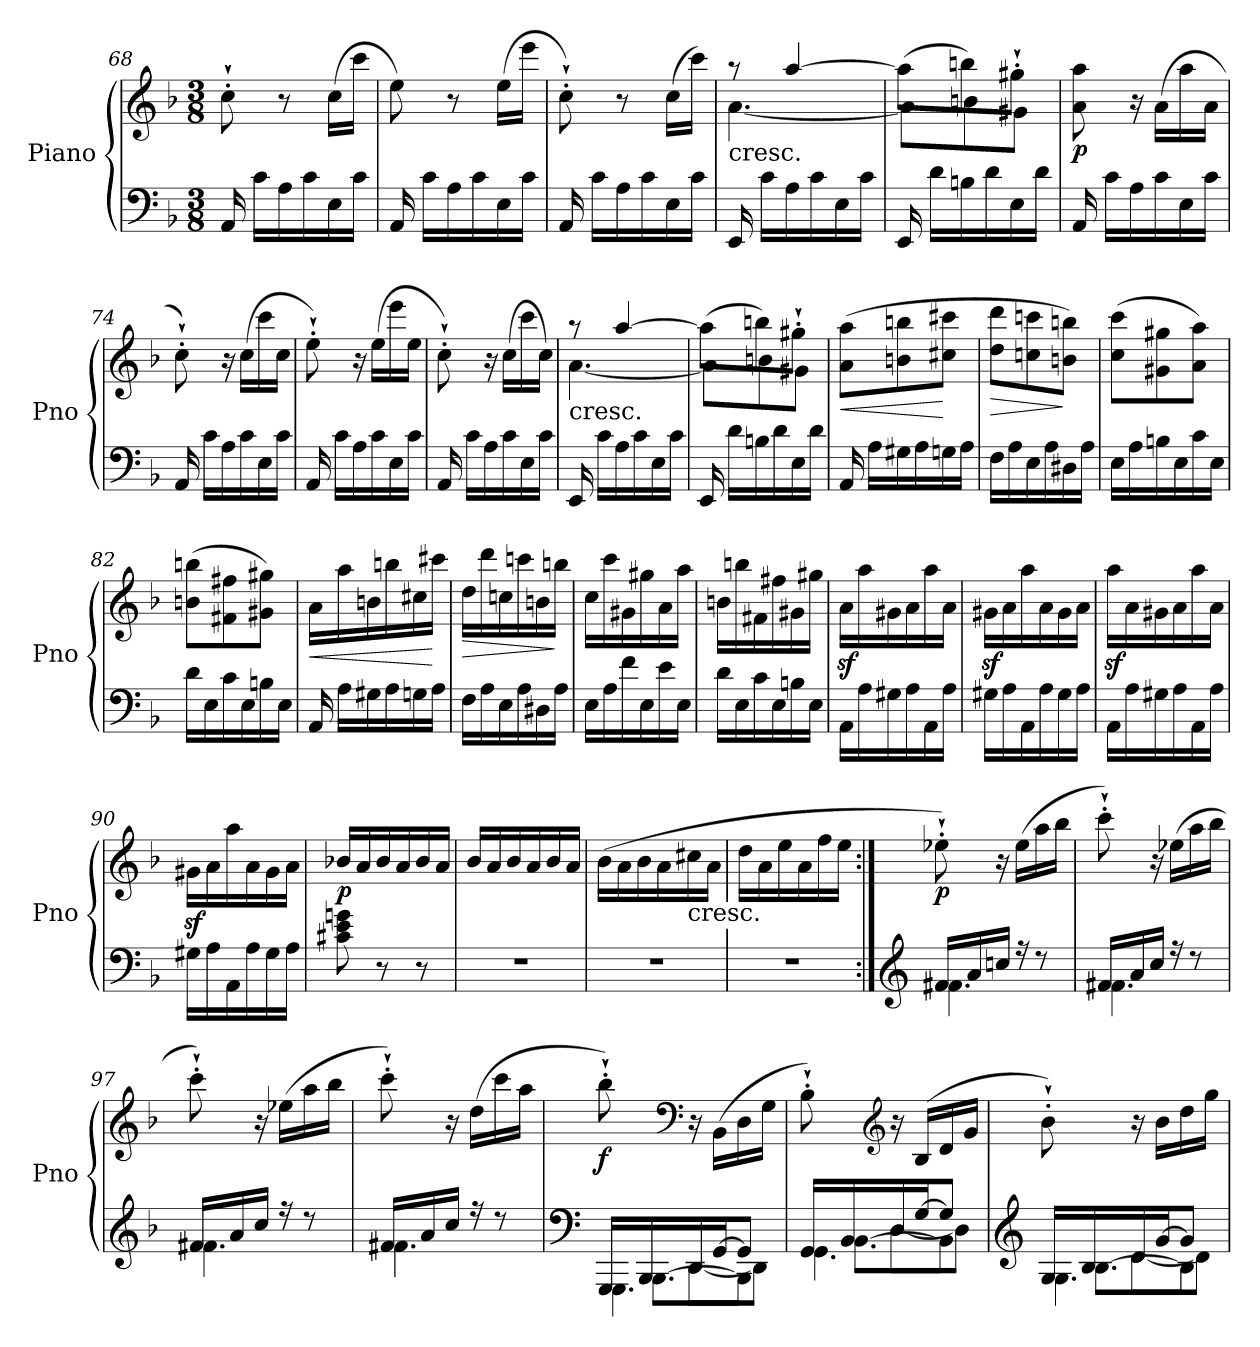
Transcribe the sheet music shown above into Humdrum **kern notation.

**kern	**kern	**dynam
*part1	*part1	*part1
*staff2	*staff1	*staff1/2
*I"Piano	*	*
*I'Pno	*	*
*clefF4	*clefG2	*
*k[b-]	*k[b-]	*
*F:	*F:	*
*M3/8	*M3/8	*
=68	=68	=68
16AA/	8cc'`\	.
16c\LL	.	.
16A\	8r	.
16c\	.	.
16E\	(>16cc\LL	.
16c\JJ	16ccc\JJ	.
=69	=69	=69
16AA/	8ee\)	.
16c\LL	.	.
16A\	8r	.
16c\	.	.
16E\	(>16ee\LL	.
16c\JJ	16eee\JJ	.
=70	=70	=70
16AA/	8cc'`\)	.
16c\LL	.	.
16A\	8r	.
16c\	.	.
16E\	(>16cc\LL	.
16c\JJ	16ccc\JJ)	.
=71	=71	=71
*	*^	*
!	!LO:TX:b:t=cresc.	!	!
16EE/	8raa	[4.a\	.
16c\LL	.	.	.
16A\	[4aa/	.	.
16c\	.	.	.
16E\	.	.	.
16c\JJ	.	.	.
!!LO:LB:g=z	!!
=72	=72	=72	=72
16EE/	(<8aa\L]	8a\L]	.
16d\LL	.	.	.
16Bn\	8bbn\)	8bn\	.
16d\	.	.	.
16E\	8gg#X'`\J	8g#X\J	.
16d\JJ	.	.	.
*	*v	*v	*
=73	=73	=73
!	!	!LO:DY:b
16AA/	8a\ 8aa\	p
16c\LL	.	.
16A\	16r	.
16c\	(>16a\LL	.
16E\	16aa\	.
16c\JJ	16a\JJ	.
=74	=74	=74
16AA/	8cc'`\)	.
16c\LL	.	.
16A\	16r	.
16c\	(>16cc\LL	.
16E\	16ccc\	.
16c\JJ	16cc\JJ	.
=75	=75	=75
16AA/	8ee'`\)	.
16c\LL	.	.
16A\	16r	.
16c\	(>16ee\LL	.
16E\	16eee\	.
16c\JJ	16ee\JJ	.
=76	=76	=76
16AA/	8cc'`\)	.
16c\LL	.	.
16A\	16r	.
16c\	(>16cc\LL	.
16E\	16ccc\	.
16c\JJ	16cc\JJ)	.
=77	=77	=77
*	*^	*
!	!LO:TX:b:t=cresc.	!	!
16EE/	8raa	[4.a\	.
16c\LL	.	.	.
16A\	[4aa/	.	.
16c\	.	.	.
16E\	.	.	.
16c\JJ	.	.	.
=78	=78	=78	=78
16EE/	(<8aa\L]	8a\L]	.
16d\LL	.	.	.
16Bn\	8bbn\)	8bn\	.
16d\	.	.	.
16E\	8gg#X'`\J	8g#X\J	.
16d\JJ	.	.	.
*	*v	*v	*
!!LO:LB:g=z
=79	=79	=79
!	!	!LO:HP:b
16AA/	(>8a\ 8aa\L	<
16A\LL	.	.
16G#X\	8bn\ 8bbn\	.
16A\	.	.
16Gn\	8cc#X\ 8ccc#X\J	[
16A\JJ	.	.
=80	=80	=80
!	!	!LO:HP:b
16F\LL	8dd\ 8ddd\L	>
16A\	.	.
16E\	8ccn\ 8cccn\	.
16A\	.	.
16D#X\	8bn\ 8bbn\J)	]
16A\JJ	.	.
=81	=81	=81
16E\LL	(>8cc\ 8ccc\L	.
16A\	.	.
16Bn\	8g#X\ 8gg#X\	.
16E\	.	.
16c\	8a\ 8aa\J)	.
16E\JJ	.	.
=82	=82	=82
16d\LL	(>8bn\ 8bbn\L	.
16E\	.	.
16c\	8f#X\ 8ff#X\	.
16E\	.	.
16Bn\	8g#X\ 8gg#X\J)	.
16E\JJ	.	.
=83	=83	=83
!	!	!LO:HP:b
16AA/	16a\LL	<
16A\LL	16aa\	.
16G#X\	16bn\	.
16A\	16bbn\	.
16Gn\	16cc#X\	.
16A\JJ	16ccc#X\JJ	[
=84	=84	=84
!	!	!LO:HP:b
16F\LL	16dd\LL	>
16A\	16ddd\	.
16E\	16ccn\	.
16A\	16cccn\	.
16D#X\	16bn\	.
16A\JJ	16bbn\JJ	]
!!LO:LB:g=z
=85	=85	=85
16E\LL	16cc\LL	.
16A\	16ccc\	.
16f\	16g#X\	.
16E\	16gg#X\	.
16e\	16a\	.
16E\JJ	16aa\JJ	.
=86	=86	=86
16d\LL	16bn\LL	.
16E\	16bbn\	.
16c\	16f#X\	.
16E\	16ff#X\	.
16Bn\	16g#X\	.
16E\JJ	16gg#X\JJ	.
=87	=87	=87
16AA\LL	16az<\LL	.
16A\	16aa\	.
16G#X\	16g#X\	.
16A\	16a\	.
16AA\	16aa\	.
16A\JJ	16a\JJ	.
=88	=88	=88
16G#X\LL	16g#Xz<\LL	.
16A\	16a\	.
16AA\	16aa\	.
16A\	16a\	.
16G#\	16g#\	.
16A\JJ	16a\JJ	.
=89	=89	=89
16AA\LL	16aaz<\LL	.
16A\	16a\	.
16G#X\	16g#X\	.
16A\	16a\	.
16AA\	16aa\	.
16A\JJ	16a\JJ	.
=90	=90	=90
16G#X\LL	16g#Xz<\LL	.
16A\	16a\	.
16AA\	16aa\	.
16A\	16a\	.
16G#\	16g#\	.
16A\JJ	16a\JJ	.
!!LO:PB:g=z
=91	=91	=91
!	!	!LO:DY:b
8c#X\ 8e\ 8gn\	16b-X/LL	p
.	16a/	.
8r	16b-/	.
.	16a/	.
8r	16b-/	.
.	16a/JJ	.
=92	=92	=92
4.r	16b-/LL	.
.	16a/	.
.	16b-/	.
.	16a/	.
.	16b-/	.
.	16a/JJ	.
=93	=93	=93
4.r	(>16b-\LL	.
.	16a\	.
.	16b-\	.
.	16a\	.
!	!LO:TX:b:t=cresc.	!
.	16cc#X\	.
.	16a\JJ	.
=94	=94	=94
4.r	16dd\LL	.
.	16a\	.
.	16ee\	.
.	16a\	.
.	16ff\	.
.	16ee\JJ	.
=95:|!	=95:|!	=95:|!
*clefG2	*	*
*^	*	*
!	!	!	!LO:DY:b
16f#X/LL	4.f#\	8ee-X'`\)	p
16a/	.	.	.
16ccn/JJ	.	16r	.
16r	.	(>16ee-\LL	.
8r	.	16aa\	.
.	.	16bb-\JJ	.
=96	=96	=96	=96
16f#X/LL	4.f#\	8ccc'`\)	.
16a/	.	.	.
16cc/JJ	.	16r	.
16r	.	(>16ee-X\LL	.
8r	.	16aa\	.
.	.	16bb-\JJ	.
!!LO:LB:g=z
=97	=97	=97	=97
16f#X/LL	4.f#\	8ccc'`\)	.
16a/	.	.	.
16cc/JJ	.	16r	.
16r	.	(>16ee-X\LL	.
8r	.	16aa\	.
.	.	16bb-\JJ	.
=98	=98	=98	=98
16f#X/LL	4.f#\	8ccc'`\)	.
16a/	.	.	.
16cc/JJ	.	16r	.
16r	.	(>16dd\LL	.
8r	.	16ccc\	.
.	.	16aa\JJ	.
*v	*v	*	*
=99	=99	=99
*clefF4	*	*
*^	*	*
*	*^	*	*
*	*	*^	*	*
!	!	!	!	!	!LO:DY:b
16GGG/LL	4.GGG\	16ryy	8ryy	8bb-'`\)	f
16BBB-/	.	[8.BBB-\L	.	.	.
*	*	*	*	*clefF4	*
16DD/	.	.	[8DD\L	16r	.
[16GG/J	.	.	.	(>16BB-\LL	.
8GG/J]	.	8BBB-\J]	8DD\J]	16D\	.
.	.	.	.	16G\JJ	.
=100	=100	=100	=100	=100	=100
16GG/LL	4.GG\	16ryy	8ryy	8B-'`\)	.
16BB-/	.	[8.BB-\L	.	.	.
*	*	*	*	*clefG2	*
16D/	.	.	[8D\L	16r	.
[16G/J	.	.	.	(<16B-/LL	.
8G/J]	.	8BB-\J]	8D\J]	16d/	.
.	.	.	.	16g/JJ	.
!!LO:LB:g=z
=101	=101	=101	=101	=101	=101
*clefG2	*	*	*	*	*
16G/LL	4.G\	16ryy	8ryy	8b-'`\)	.
16B-/	.	[8.B-\L	.	.	.
16d/	.	.	[8d\L	16r	.
[16g/J	.	.	.	16b-\LL	.
8g/J]	.	8B-\J]	8d\J]	16dd\	.
.	.	.	.	16gg\JJ	.
*v	*v	*v	*v	*	*
=	=	=
*-	*-	*-
